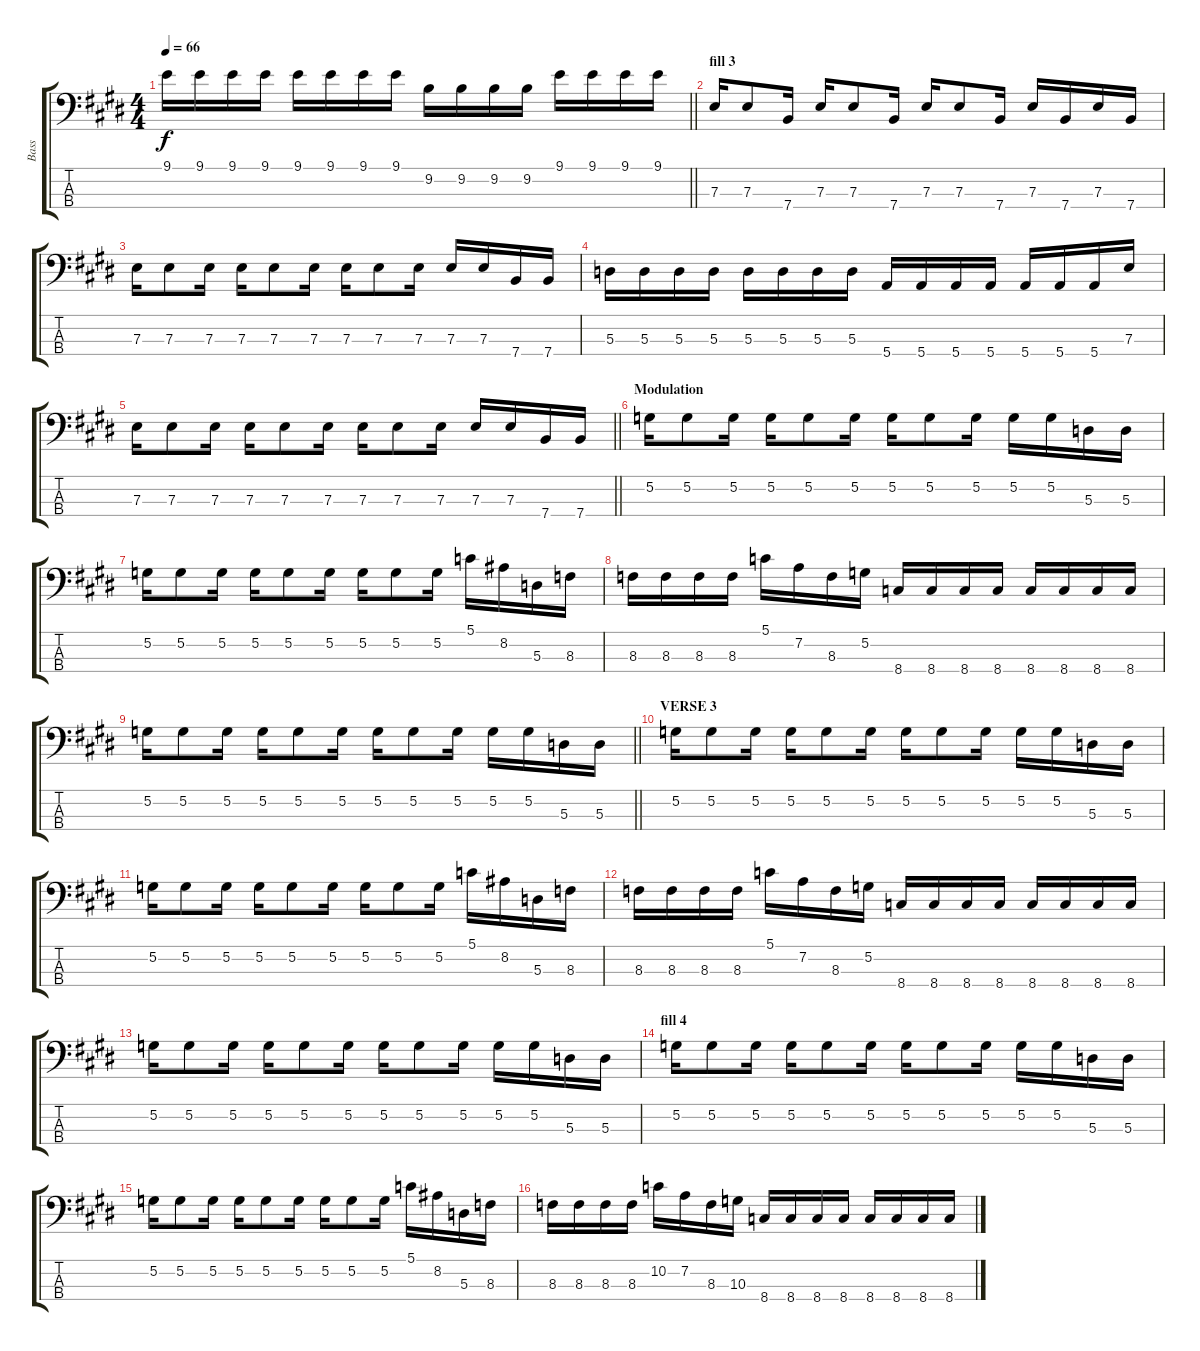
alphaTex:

\track ("Bass" "Bass") {instrument fretlessbass}
\staff {score tabs}
\tuning (G2 D2 A1 E1) {hide}
\ts (4 4)
\tempo 66
\clef f4
\barLineRight lightlight
\ks e
9.1.16{dy f} 9.1.16 9.1.16 9.1.16 9.1.16 9.1.16 9.1.16 9.1.16 9.2.16 9.2.16 9.2.16 9.2.16 9.1.16 9.1.16 9.1.16 9.1.16 |
\section ("" "fill 3")
7.3.16 7.3.8 7.4.16 7.3.16 7.3.8 7.4.16 7.3.16 7.3.8 7.4.16 7.3.16 7.4.16 7.3.16 7.4.16 |
7.3.16 7.3.8 7.3.16 7.3.16 7.3.8 7.3.16 7.3.16 7.3.8 7.3.16 7.3.16 7.3.16 7.4.16 7.4.16 |
5.3.16 5.3.16 5.3.16 5.3.16 5.3.16 5.3.16 5.3.16 5.3.16 5.4.16 5.4.16 5.4.16 5.4.16 5.4.16 5.4.16 5.4.16 7.3.16 |
\barLineRight lightlight
7.3.16 7.3.8 7.3.16 7.3.16 7.3.8 7.3.16 7.3.16 7.3.8 7.3.16 7.3.16 7.3.16 7.4.16 7.4.16 |
\section ("" "Modulation")
5.2.16 5.2.8 5.2.16 5.2.16 5.2.8 5.2.16 5.2.16 5.2.8 5.2.16 5.2.16 5.2.16 5.3.16 5.3.16 |
5.2.16 5.2.8 5.2.16 5.2.16 5.2.8 5.2.16 5.2.16 5.2.8 5.2.16 5.1.16 8.2.16 5.3.16 8.3.16 |
8.3.16 8.3.16 8.3.16 8.3.16 5.1.16 7.2.16 8.3.16 5.2.16 8.4.16 8.4.16 8.4.16 8.4.16 8.4.16 8.4.16 8.4.16 8.4.16 |
\barLineRight lightlight
5.2.16 5.2.8 5.2.16 5.2.16 5.2.8 5.2.16 5.2.16 5.2.8 5.2.16 5.2.16 5.2.16 5.3.16 5.3.16 |
\section ("" "VERSE 3")
5.2.16 5.2.8 5.2.16 5.2.16 5.2.8 5.2.16 5.2.16 5.2.8 5.2.16 5.2.16 5.2.16 5.3.16 5.3.16 |
5.2.16 5.2.8 5.2.16 5.2.16 5.2.8 5.2.16 5.2.16 5.2.8 5.2.16 5.1.16 8.2.16 5.3.16 8.3.16 |
8.3.16 8.3.16 8.3.16 8.3.16 5.1.16 7.2.16 8.3.16 5.2.16 8.4.16 8.4.16 8.4.16 8.4.16 8.4.16 8.4.16 8.4.16 8.4.16 |
5.2.16 5.2.8 5.2.16 5.2.16 5.2.8 5.2.16 5.2.16 5.2.8 5.2.16 5.2.16 5.2.16 5.3.16 5.3.16 |
\section ("" "fill 4")
5.2.16 5.2.8 5.2.16 5.2.16 5.2.8 5.2.16 5.2.16 5.2.8 5.2.16 5.2.16 5.2.16 5.3.16 5.3.16 |
5.2.16 5.2.8 5.2.16 5.2.16 5.2.8 5.2.16 5.2.16 5.2.8 5.2.16 5.1.16 8.2.16 5.3.16 8.3.16 |
8.3.16 8.3.16 8.3.16 8.3.16 10.2.16 7.2.16 8.3.16 10.3.16 8.4.16 8.4.16 8.4.16 8.4.16 8.4.16 8.4.16 8.4.16 8.4.16
